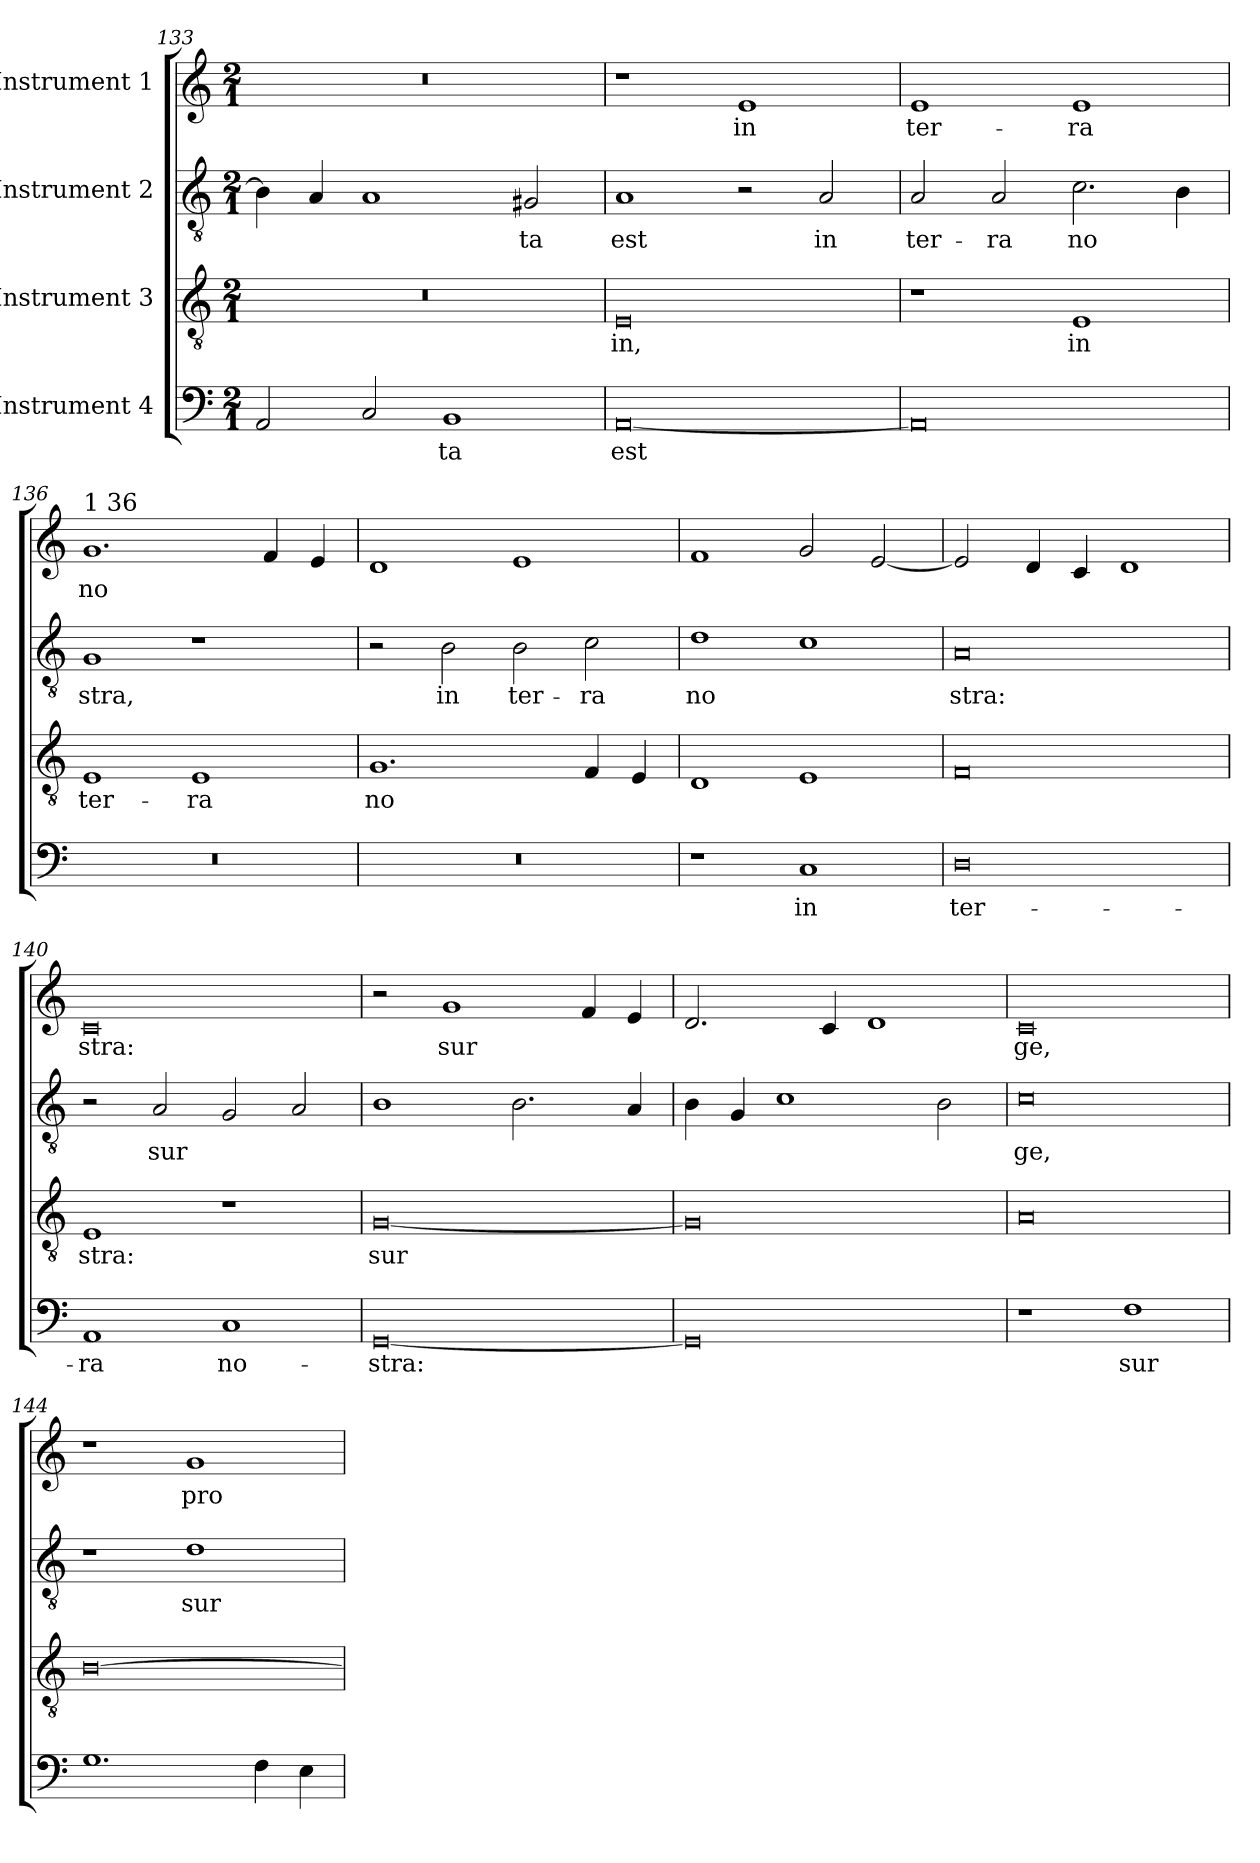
**kern	**text	**kern	**text	**kern	**text	**kern	**text
*part4	*part4	*part3	*part3	*part2	*part2	*part1	*part1
*staff4	*staff4	*staff3	*staff3	*staff2	*staff2	*staff1	*staff1
*I"Instrument 4	*	*I"Instrument 3	*	*I"Instrument 2	*	*I"Instrument 1	*
*clefF4	*	*clefGv2	*	*clefGv2	*	*clefG2	*
*k[]	*	*k[]	*	*k[]	*	*k[]	*
*C:	*	*C:	*	*C:	*	*C:	*
*M2/1	*	*M2/1	*	*M2/1	*	*M2/1	*
=133	=133	=133	=133	=133	=133	=133	=133
!	!LO:LY:b:cj	!	!	!	!LO:LY:b:cj	!	!
2AA/	--	0r	.	4B\]	--	0r	.
!	!	!	!	!	!LO:LY:b:cj	!	!
.	.	.	.	4A/	--	.	.
!	!LO:LY:b:cj	!	!	!	!LO:LY:b:cj	!	!
2C/	--	.	.	1A	--	.	.
!	!LO:LY:b:cj	!	!	!	!	!	!
1BB	-ta	.	.	.	.	.	.
!	!	!	!	!	!LO:LY:b:cj	!	!
.	.	.	.	2G#X/	-ta	.	.
=134	=134	=134	=134	=134	=134	=134	=134
!	!LO:LY:b:cj	!	!LO:LY:b:cj	!	!LO:LY:b:cj	!	!
[<0AA	est	0E	in,	1A	est	1r	.
!	!	!	!	!	!	!	!LO:LY:b:cj
.	.	.	.	2r	.	1e	in
!	!	!	!	!	!LO:LY:b:cj	!	!
.	.	.	.	2A/	in	.	.
=135	=135	=135	=135	=135	=135	=135	=135
!	!LO:LY:b:cj	!	!	!	!LO:LY:b:cj	!	!LO:LY:b:cj
0AA]	.	1r	.	2A/	ter-	1e	ter-
!	!	!	!	!	!LO:LY:b:cj	!	!
.	.	.	.	2A/	-ra	.	.
!	!	!	!LO:LY:b:cj	!	!LO:LY:b:cj	!	!LO:LY:b:cj
.	.	1E	in	2.c\	no-	1e	-ra
!	!	!	!	!	!LO:LY:b:cj	!	!
.	.	.	.	4B\	--	.	.
!!LO:PB:g=z
=136	=136	=136	=136	=136	=136	=136	=136
!	!	!	!	!	!	!LO:TX:a:t=1 36	!
!	!	!	!LO:LY:b:cj	!	!LO:LY:b:cj	!	!LO:LY:b:cj
0r	.	1E	ter-	1G	-stra,	1.g	no-
!	!	!	!LO:LY:b:cj	!	!	!	!
.	.	1E	-ra	1r	.	.	.
!	!	!	!	!	!	!	!LO:LY:b:cj
.	.	.	.	.	.	4f/	--
!	!	!	!	!	!	!	!LO:LY:b:cj
.	.	.	.	.	.	4e/	--
=137	=137	=137	=137	=137	=137	=137	=137
!	!	!	!LO:LY:b:cj	!	!	!	!LO:LY:b:cj
0r	.	1.G	no-	2r	.	1d	--
!	!	!	!	!	!LO:LY:b:cj	!	!
.	.	.	.	2B\	in	.	.
!	!	!	!	!	!LO:LY:b:cj	!	!LO:LY:b:cj
.	.	.	.	2B\	ter-	1e	--
!	!	!	!LO:LY:b:cj	!	!LO:LY:b:cj	!	!
.	.	4F/	--	2c\	-ra	.	.
!	!	!	!LO:LY:b:cj	!	!	!	!
.	.	4E/	--	.	.	.	.
=138	=138	=138	=138	=138	=138	=138	=138
!	!	!	!LO:LY:b:cj	!	!LO:LY:b:cj	!	!LO:LY:b:cj
1r	.	1D	--	1d	no-	1f	--
!	!LO:LY:b:cj	!	!LO:LY:b:cj	!	!LO:LY:b:cj	!	!LO:LY:b:cj
1C	in	1E	--	1c	--	2g/	--
!	!	!	!	!	!	!	!LO:LY:b:cj
.	.	.	.	.	.	[<2e/	--
=139	=139	=139	=139	=139	=139	=139	=139
!	!LO:LY:b:cj	!	!LO:LY:b:cj	!	!LO:LY:b:cj	!	!LO:LY:b:cj
0D	ter-	0F	--	0A	-stra:	2e/]	--
!	!	!	!	!	!	!	!LO:LY:b:cj
.	.	.	.	.	.	4d/	--
!	!	!	!	!	!	!	!LO:LY:b:cj
.	.	.	.	.	.	4c/	--
!	!	!	!	!	!	!	!LO:LY:b:cj
.	.	.	.	.	.	1d	--
=140	=140	=140	=140	=140	=140	=140	=140
!	!LO:LY:b:cj	!	!LO:LY:b:cj	!	!	!	!LO:LY:b:cj
1AA	-ra	1E	-stra:	2r	.	0c	-stra:
!	!	!	!	!	!LO:LY:b:cj	!	!
.	.	.	.	2A/	sur-	.	.
!	!LO:LY:b:cj	!	!	!	!LO:LY:b:cj	!	!
1C	no-	1r	.	2G/	--	.	.
!	!	!	!	!	!LO:LY:b:cj	!	!
.	.	.	.	2A/	--	.	.
!!LO:PB:g=z
=141	=141	=141	=141	=141	=141	=141	=141
!	!LO:LY:b:cj	!	!LO:LY:b:cj	!	!LO:LY:b:cj	!	!
[<0GG	-stra:	[<0G	sur-	1B	--	2r	.
!	!	!	!	!	!	!	!LO:LY:b:cj
.	.	.	.	.	.	1g	sur-
!	!	!	!	!	!LO:LY:b:cj	!	!
.	.	.	.	2.B\	--	.	.
!	!	!	!	!	!	!	!LO:LY:b:cj
.	.	.	.	.	.	4f/	--
!	!	!	!	!	!LO:LY:b:cj	!	!LO:LY:b:cj
.	.	.	.	4A/	--	4e/	--
=142	=142	=142	=142	=142	=142	=142	=142
!	!LO:LY:b:cj	!	!LO:LY:b:cj	!	!LO:LY:b:cj	!	!LO:LY:b:cj
0GG]	.	0G]	--	4B\	--	2.d/	--
!	!	!	!	!	!LO:LY:b:cj	!	!
.	.	.	.	4G/	--	.	.
!	!	!	!	!	!LO:LY:b:cj	!	!
.	.	.	.	1c	--	.	.
!	!	!	!	!	!	!	!LO:LY:b:cj
.	.	.	.	.	.	4c/	--
!	!	!	!	!	!	!	!LO:LY:b:cj
.	.	.	.	.	.	1d	--
!	!	!	!	!	!LO:LY:b:cj	!	!
.	.	.	.	2B\	--	.	.
=143	=143	=143	=143	=143	=143	=143	=143
!	!	!	!LO:LY:b:cj	!	!LO:LY:b:cj	!	!LO:LY:b:cj
1r	.	0A	--	0c	-ge,	0c	-ge,
!	!LO:LY:b:cj	!	!	!	!	!	!
1F	sur-	.	.	.	.	.	.
=144	=144	=144	=144	=144	=144	=144	=144
!	!LO:LY:b:cj	!	!LO:LY:b:cj	!	!	!	!
1.G	--	[>0B	--	1r	.	1r	.
!	!	!	!	!	!LO:LY:b:cj	!	!LO:LY:b:cj
.	.	.	.	1d	sur-	1g	pro-
!	!LO:LY:b:cj	!	!	!	!	!	!
4F\	--	.	.	.	.	.	.
!	!LO:LY:b:cj	!	!	!	!	!	!
4E\	--	.	.	.	.	.	.
=	=	=	=	=	=	=	=
*-	*-	*-	*-	*-	*-	*-	*-
